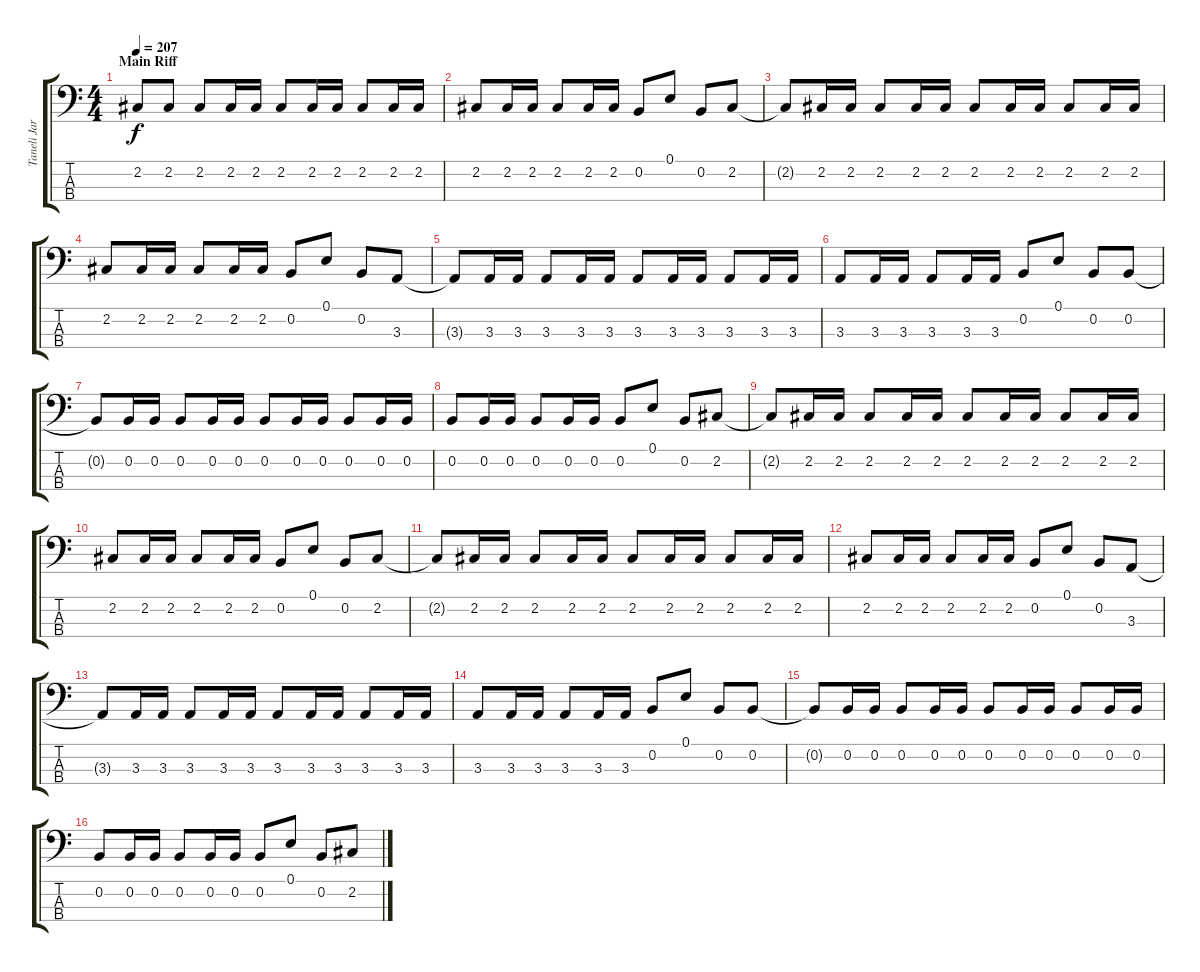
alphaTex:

\track ("Taneli Jarva" "Taneli Jar") {instrument electricbassfinger}
\staff {score tabs}
\tuning (E2 B1 Gb1 Db1) {hide}
\ts (4 4)
\section ("" "Main Riff")
\tempo 207
\clef f4
\ks c
2.2{t}.8{dy f} 2.2.8 2.2.8 2.2.16 2.2.16 2.2.8 2.2.16 2.2.16 2.2.8 2.2.16 2.2.16 |
2.2.8 2.2.16 2.2.16 2.2.8 2.2.16 2.2.16 0.2.8 0.1.8 0.2.8 2.2.8 |
2.2{t}.8 2.2.16 2.2.16 2.2.8 2.2.16 2.2.16 2.2.8 2.2.16 2.2.16 2.2.8 2.2.16 2.2.16 |
2.2.8 2.2.16 2.2.16 2.2.8 2.2.16 2.2.16 0.2.8 0.1.8 0.2.8 3.3.8 |
3.3{t}.8 3.3.16 3.3.16 3.3.8 3.3.16 3.3.16 3.3.8 3.3.16 3.3.16 3.3.8 3.3.16 3.3.16 |
3.3.8 3.3.16 3.3.16 3.3.8 3.3.16 3.3.16 0.2.8 0.1.8 0.2.8 0.2.8 |
0.2{t}.8 0.2.16 0.2.16 0.2.8 0.2.16 0.2.16 0.2.8 0.2.16 0.2.16 0.2.8 0.2.16 0.2.16 |
0.2.8 0.2.16 0.2.16 0.2.8 0.2.16 0.2.16 0.2.8 0.1.8 0.2.8 2.2.8 |
2.2{t}.8 2.2.16 2.2.16 2.2.8 2.2.16 2.2.16 2.2.8 2.2.16 2.2.16 2.2.8 2.2.16 2.2.16 |
2.2.8 2.2.16 2.2.16 2.2.8 2.2.16 2.2.16 0.2.8 0.1.8 0.2.8 2.2.8 |
2.2{t}.8 2.2.16 2.2.16 2.2.8 2.2.16 2.2.16 2.2.8 2.2.16 2.2.16 2.2.8 2.2.16 2.2.16 |
2.2.8 2.2.16 2.2.16 2.2.8 2.2.16 2.2.16 0.2.8 0.1.8 0.2.8 3.3.8 |
3.3{t}.8 3.3.16 3.3.16 3.3.8 3.3.16 3.3.16 3.3.8 3.3.16 3.3.16 3.3.8 3.3.16 3.3.16 |
3.3.8 3.3.16 3.3.16 3.3.8 3.3.16 3.3.16 0.2.8 0.1.8 0.2.8 0.2.8 |
0.2{t}.8 0.2.16 0.2.16 0.2.8 0.2.16 0.2.16 0.2.8 0.2.16 0.2.16 0.2.8 0.2.16 0.2.16 |
0.2.8 0.2.16 0.2.16 0.2.8 0.2.16 0.2.16 0.2.8 0.1.8 0.2.8 2.2.8
